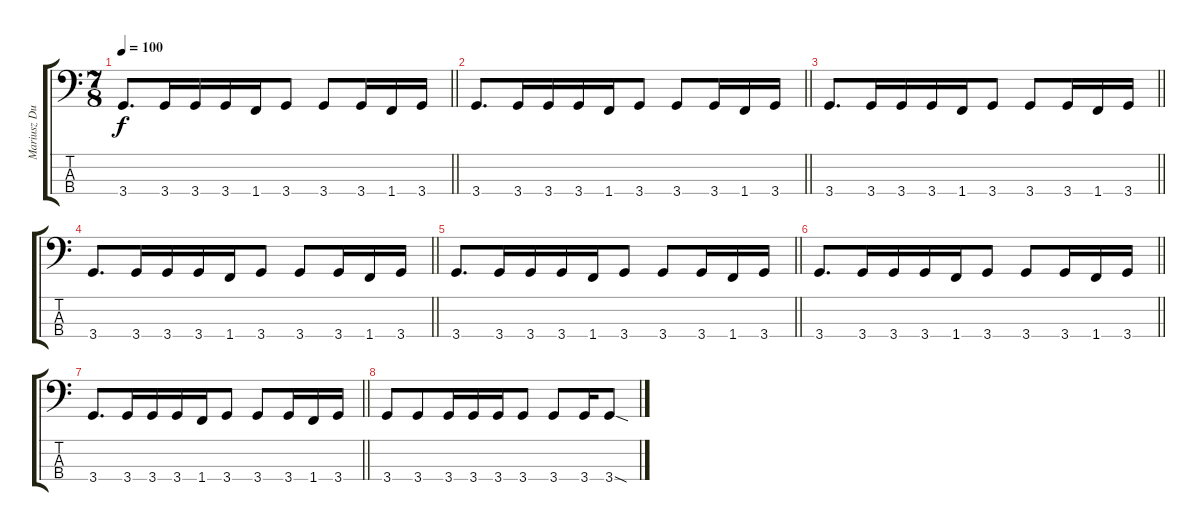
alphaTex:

\track ("Mariusz Duda" "Mariusz Du") {instrument electricbassfinger}
\staff {score tabs}
\tuning (G2 D2 A1 E1) {hide}
\ts (7 8)
\tempo 100
\clef f4
\barLineRight lightlight
\ks c
3.4.8{d dy f} 3.4.16 3.4.16 3.4.16 1.4.16 3.4.8 3.4.8 3.4.16 1.4.16 3.4.16 |
\barLineRight lightlight
3.4.8{d} 3.4.16 3.4.16 3.4.16 1.4.16 3.4.8 3.4.8 3.4.16 1.4.16 3.4.16 |
\barLineRight lightlight
3.4.8{d} 3.4.16 3.4.16 3.4.16 1.4.16 3.4.8 3.4.8 3.4.16 1.4.16 3.4.16 |
\barLineRight lightlight
3.4.8{d} 3.4.16 3.4.16 3.4.16 1.4.16 3.4.8 3.4.8 3.4.16 1.4.16 3.4.16 |
\barLineRight lightlight
3.4.8{d} 3.4.16 3.4.16 3.4.16 1.4.16 3.4.8 3.4.8 3.4.16 1.4.16 3.4.16 |
\barLineRight lightlight
3.4.8{d} 3.4.16 3.4.16 3.4.16 1.4.16 3.4.8 3.4.8 3.4.16 1.4.16 3.4.16 |
\barLineRight lightlight
3.4.8{d} 3.4.16 3.4.16 3.4.16 1.4.16 3.4.8 3.4.8 3.4.16 1.4.16 3.4.16 |
3.4.8 3.4.8 3.4.16 3.4.16 3.4.16 3.4.8 3.4.8 3.4.16 3.4{sod}.8
